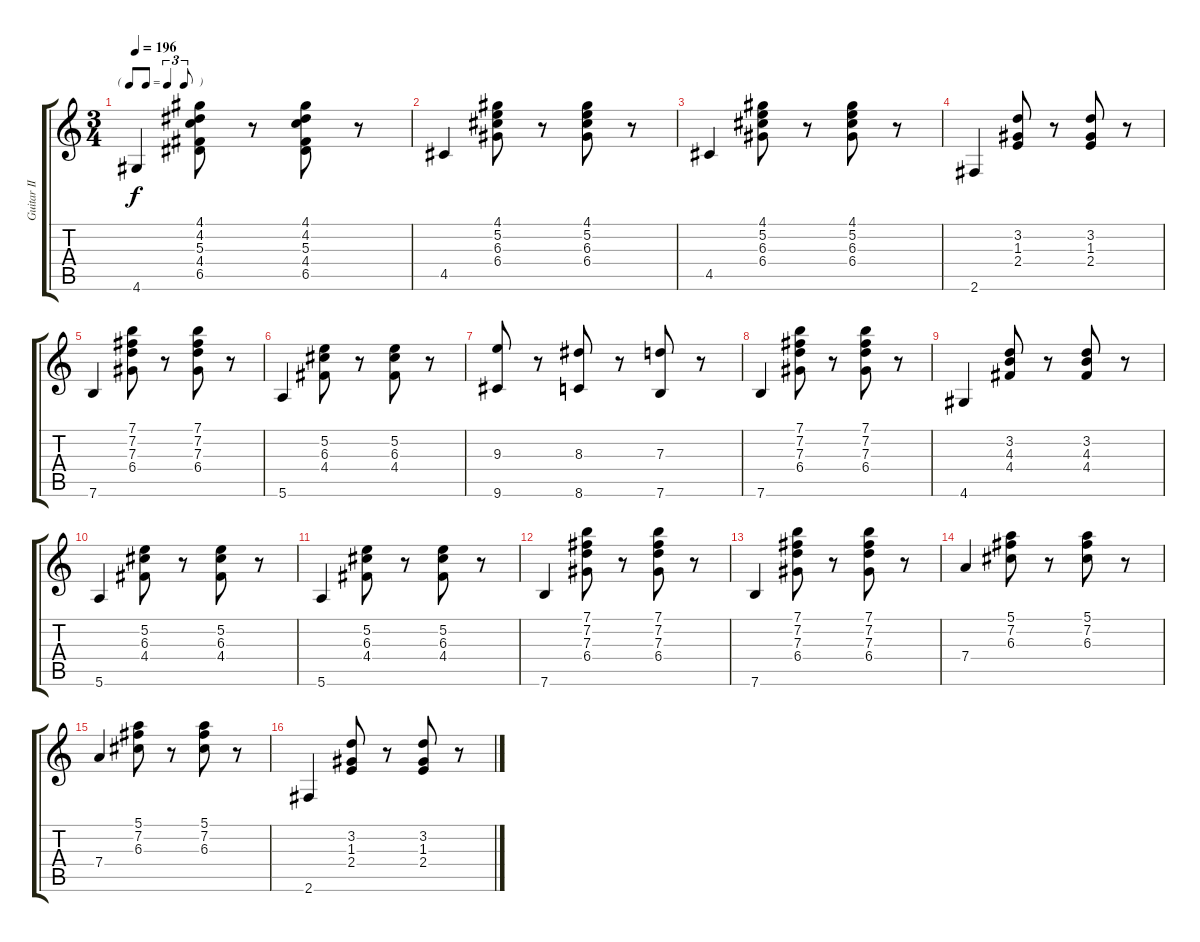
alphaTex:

\track ("Guitar II" "Guitar II") {instrument acousticguitarsteel}
\staff {score tabs}
\tuning (E4 B3 G3 D3 A2 E2) {hide}
\ts (3 4)
\tf triplet8th
\tempo 196
\clef g2
\ks c
4.6.4{dy f} (4.1 4.2 5.3 4.4 6.5).8 r.8 (4.1 4.2 5.3 4.4 6.5).8 r.8 |
4.5.4 (4.1 5.2 6.3 6.4).8 r.8 (4.1 5.2 6.3 6.4).8 r.8 |
4.5.4 (4.1 5.2 6.3 6.4).8 r.8 (4.1 5.2 6.3 6.4).8 r.8 |
2.6.4 (3.2 1.3 2.4).8 r.8 (3.2 1.3 2.4).8 r.8 |
7.6.4 (7.1 7.2 7.3 6.4).8 r.8 (7.1 7.2 7.3 6.4).8 r.8 |
5.6.4 (5.2 6.3 4.4).8 r.8 (5.2 6.3 4.4).8 r.8 |
(9.3 9.6).8 r.8 (8.3 8.6).8 r.8 (7.3 7.6).8 r.8 |
7.6.4 (7.1 7.2 7.3 6.4).8 r.8 (7.1 7.2 7.3 6.4).8 r.8 |
4.6.4 (3.2 4.3 4.4).8 r.8 (3.2 4.3 4.4).8 r.8 |
5.6.4 (5.2 6.3 4.4).8 r.8 (5.2 6.3 4.4).8 r.8 |
5.6.4 (5.2 6.3 4.4).8 r.8 (5.2 6.3 4.4).8 r.8 |
7.6.4 (7.1 7.2 7.3 6.4).8 r.8 (7.1 7.2 7.3 6.4).8 r.8 |
7.6.4 (7.1 7.2 7.3 6.4).8 r.8 (7.1 7.2 7.3 6.4).8 r.8 |
7.4.4 (5.1 7.2 6.3).8 r.8 (5.1 7.2 6.3).8 r.8 |
7.4.4 (5.1 7.2 6.3).8 r.8 (5.1 7.2 6.3).8 r.8 |
2.6.4 (3.2 1.3 2.4).8 r.8 (3.2 1.3 2.4).8 r.8
